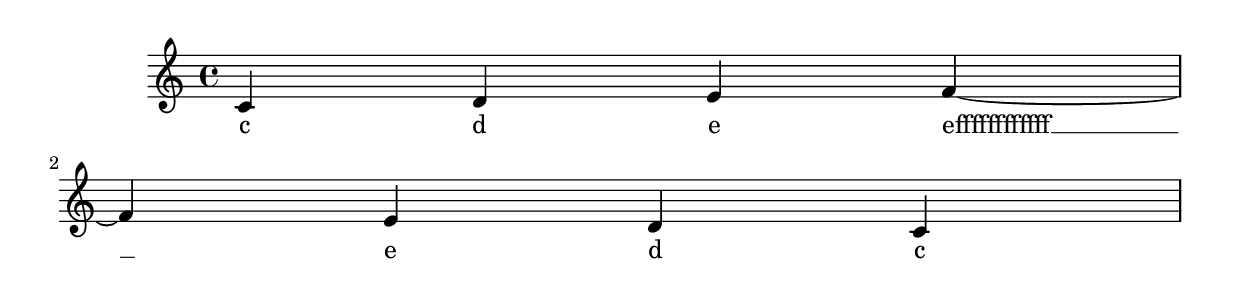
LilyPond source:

\version "2.14.0"
\header {
  texidoc = "Extenders will not protrude into the right margin"
  }

\score{
  {
    \relative c' {
      c4 d e f ~ | \break
      f4 e d c |
    }

    \addlyrics {
      c d e effffffffffff __
      e d c
    }
  }
}
